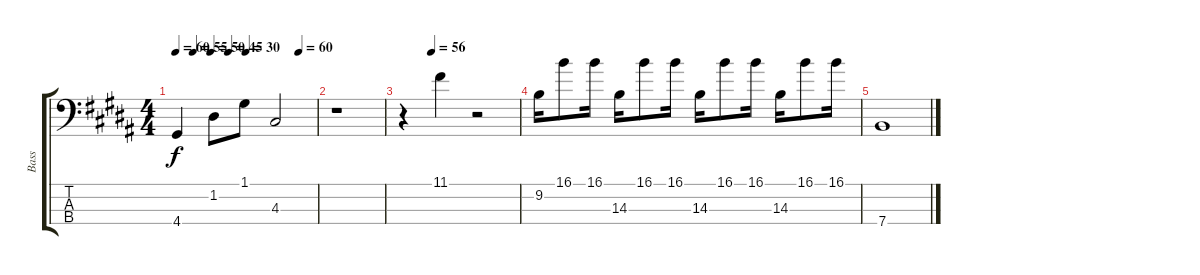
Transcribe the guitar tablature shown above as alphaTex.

\track ("Bass" "Bass") {instrument acousticbass}
\staff {score tabs}
\tuning (G2 D2 A1 E1) {hide}
\ts (4 4)
\tempo 60
\tempo (55 0.125)
\tempo (50 0.25)
\tempo (45 0.375)
\tempo (30 0.5)
\tempo (60 0.875)
\clef f4
\ks g#minor
4.4.4{dy f} 1.2.8 1.1.8 4.3.2 |
r.1 |
\tempo (56 0.25)
r.4 11.1.4 r.2 |
9.2.16 16.1.8 16.1.16 14.3.16 16.1.8 16.1.16 14.3.16 16.1.8 16.1.16 14.3.16 16.1.8 16.1.16 |
7.4.1
